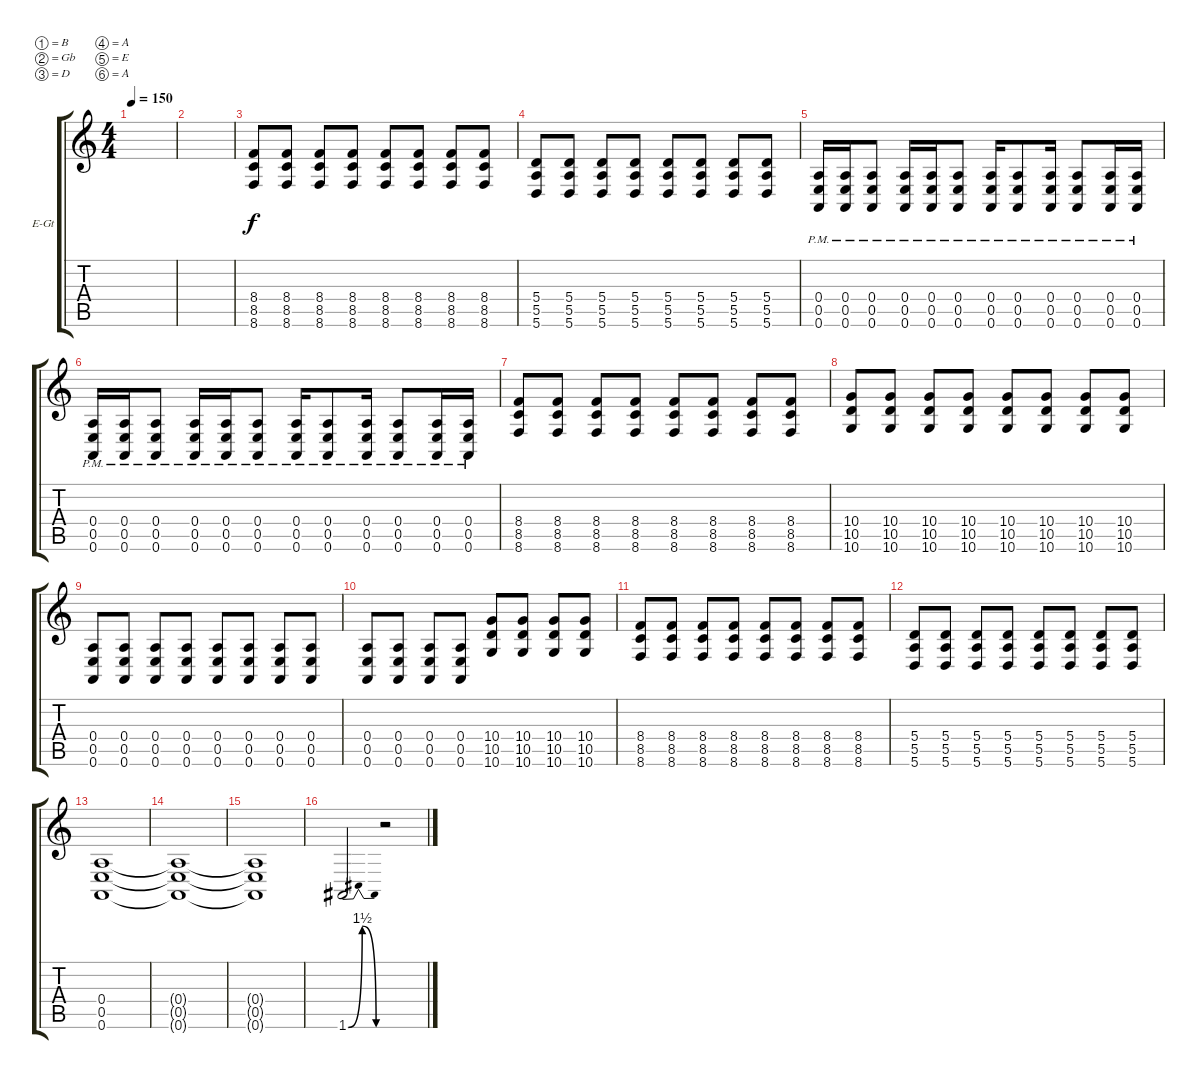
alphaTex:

\bracketExtendMode groupsimilarinstruments
\firstSystemTrackNameOrientation horizontal
\otherSystemsTrackNameOrientation horizontal
\track ("Rhythm Guitar 1" "E-Gt") {instrument distortionguitar}
\staff {score tabs}
\tuning (B3 Gb3 D3 A2 E2 A1)
\ts (4 4)
\tempo 150
\clef g2
\ks aminor
|
|
(8.6 8.5 8.4).8 (8.6 8.5 8.4).8 (8.6 8.5 8.4).8 (8.6 8.5 8.4).8 (8.6 8.5 8.4).8 (8.6 8.5 8.4).8 (8.6 8.5 8.4).8 (8.6 8.5 8.4).8 |
(5.6 5.5 5.4).8 (5.6 5.5 5.4).8 (5.6 5.5 5.4).8 (5.6 5.5 5.4).8 (5.6 5.5 5.4).8 (5.6 5.5 5.4).8 (5.6 5.5 5.4).8 (5.6 5.5 5.4).8 |
(0.6{pm} 0.5{pm} 0.4{pm}).16 (0.6{pm} 0.5{pm} 0.4{pm}).16 (0.6{pm} 0.5{pm} 0.4{pm}).8 (0.6{pm} 0.5{pm} 0.4{pm}).16 (0.6{pm} 0.5{pm} 0.4{pm}).16 (0.6{pm} 0.5{pm} 0.4{pm}).8 (0.6{pm} 0.5{pm} 0.4{pm}).16 (0.6{pm} 0.5{pm} 0.4{pm}).8 (0.6{pm} 0.5{pm} 0.4{pm}).16 (0.6{pm} 0.5{pm} 0.4{pm}).8 (0.6{pm} 0.5{pm} 0.4{pm}).16 (0.6{pm} 0.5{pm} 0.4{pm}).16 |
(0.6{pm} 0.5{pm} 0.4{pm}).16 (0.6{pm} 0.5{pm} 0.4{pm}).16 (0.6{pm} 0.5{pm} 0.4{pm}).8 (0.6{pm} 0.5{pm} 0.4{pm}).16 (0.6{pm} 0.5{pm} 0.4{pm}).16 (0.6{pm} 0.5{pm} 0.4{pm}).8 (0.6{pm} 0.5{pm} 0.4{pm}).16 (0.6{pm} 0.5{pm} 0.4{pm}).8 (0.6{pm} 0.5{pm} 0.4{pm}).16 (0.6{pm} 0.5{pm} 0.4{pm}).8 (0.6{pm} 0.5{pm} 0.4{pm}).16 (0.6{pm} 0.5{pm} 0.4{pm}).16 |
(8.6 8.5 8.4).8 (8.6 8.5 8.4).8 (8.6 8.5 8.4).8 (8.6 8.5 8.4).8 (8.6 8.5 8.4).8 (8.6 8.5 8.4).8 (8.6 8.5 8.4).8 (8.6 8.5 8.4).8 |
(10.6 10.5 10.4).8 (10.6 10.5 10.4).8 (10.6 10.5 10.4).8 (10.6 10.5 10.4).8 (10.6 10.5 10.4).8 (10.6 10.5 10.4).8 (10.6 10.5 10.4).8 (10.6 10.5 10.4).8 |
(0.6 0.5 0.4).8 (0.6 0.5 0.4).8 (0.6 0.5 0.4).8 (0.6 0.5 0.4).8 (0.6 0.5 0.4).8 (0.6 0.5 0.4).8 (0.6 0.5 0.4).8 (0.6 0.5 0.4).8 |
(0.6 0.5 0.4).8 (0.6 0.5 0.4).8 (0.6 0.5 0.4).8 (0.6 0.5 0.4).8 (10.6 10.5 10.4).8 (10.6 10.5 10.4).8 (10.6 10.5 10.4).8 (10.6 10.5 10.4).8 |
(8.6 8.5 8.4).8 (8.6 8.5 8.4).8 (8.6 8.5 8.4).8 (8.6 8.5 8.4).8 (8.6 8.5 8.4).8 (8.6 8.5 8.4).8 (8.6 8.5 8.4).8 (8.6 8.5 8.4).8 |
(5.6 5.5 5.4).8 (5.6 5.5 5.4).8 (5.6 5.5 5.4).8 (5.6 5.5 5.4).8 (5.6 5.5 5.4).8 (5.6 5.5 5.4).8 (5.6 5.5 5.4).8 (5.6 5.5 5.4).8 |
(0.4 0.5 0.6).1 |
(0.4{t} 0.5{t} 0.6{t}).1 |
(0.4{t} 0.5{t} 0.6{t}).1 |
1.6{be (bendrelease 0 0 21.599999999999998 6 22.8 6 59.4 0)}.2 r.2
